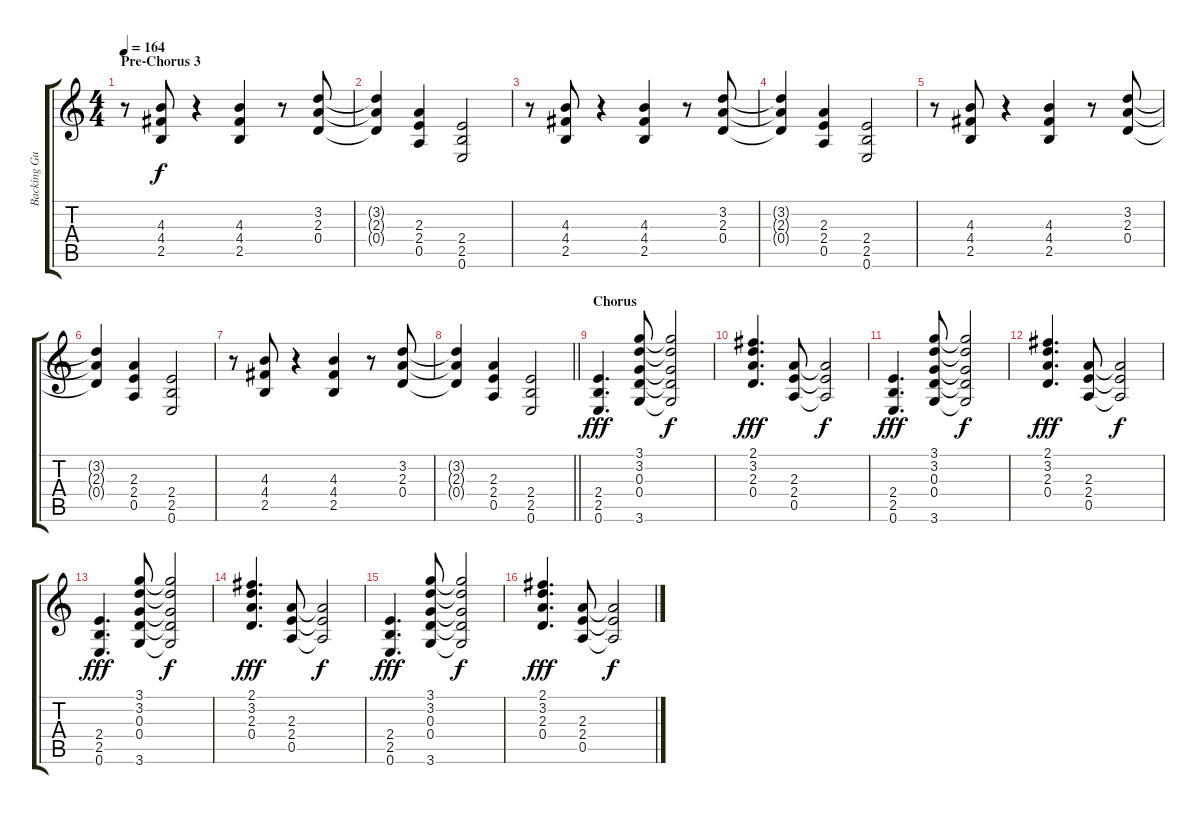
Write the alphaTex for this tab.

\track ("Backing Guitar " "Backing Gu") {instrument distortionguitar}
\staff {score tabs}
\tuning (E4 B3 G3 D3 A2 E2) {hide}
\ts (4 4)
\section ("" "Pre-Chorus 3")
\tempo 164
\clef g2
\ks c
r.8{dy f} (4.3 4.4 2.5).8 r.4 (4.3 4.4 2.5).4 r.8 (3.2 2.3 0.4).8 |
(3.2{t} 2.3{t} 0.4{t}).4 (2.3 2.4 0.5).4 (2.4 2.5 0.6).2 |
r.8 (4.3 4.4 2.5).8 r.4 (4.3 4.4 2.5).4 r.8 (3.2 2.3 0.4).8 |
(3.2{t} 2.3{t} 0.4{t}).4 (2.3 2.4 0.5).4 (2.4 2.5 0.6).2 |
r.8 (4.3 4.4 2.5).8 r.4 (4.3 4.4 2.5).4 r.8 (3.2 2.3 0.4).8 |
(3.2{t} 2.3{t} 0.4{t}).4 (2.3 2.4 0.5).4 (2.4 2.5 0.6).2 |
r.8 (4.3 4.4 2.5).8 r.4 (4.3 4.4 2.5).4 r.8 (3.2 2.3 0.4).8 |
\barLineRight lightlight
(3.2{t} 2.3{t} 0.4{t}).4 (2.3 2.4 0.5).4 (2.4 2.5 0.6).2 |
\section ("" "Chorus")
(2.4 2.5 0.6).4{d dy fff} (3.1 3.2 0.3 0.4 3.6).8 (3.1{t} 3.2{t} 0.3{t} 0.4{t} 3.6{t}).2{dy f} |
(2.1 3.2 2.3 0.4).4{d dy fff} (2.3 2.4 0.5).8 (2.3{t} 2.4{t} 0.5{t}).2{dy f} |
(2.4 2.5 0.6).4{d dy fff} (3.1 3.2 0.3 0.4 3.6).8 (3.1{t} 3.2{t} 0.3{t} 0.4{t} 3.6{t}).2{dy f} |
(2.1 3.2 2.3 0.4).4{d dy fff} (2.3 2.4 0.5).8 (2.3{t} 2.4{t} 0.5{t}).2{dy f} |
(2.4 2.5 0.6).4{d dy fff} (3.1 3.2 0.3 0.4 3.6).8 (3.1{t} 3.2{t} 0.3{t} 0.4{t} 3.6{t}).2{dy f} |
(2.1 3.2 2.3 0.4).4{d dy fff} (2.3 2.4 0.5).8 (2.3{t} 2.4{t} 0.5{t}).2{dy f} |
(2.4 2.5 0.6).4{d dy fff} (3.1 3.2 0.3 0.4 3.6).8 (3.1{t} 3.2{t} 0.3{t} 0.4{t} 3.6{t}).2{dy f} |
(2.1 3.2 2.3 0.4).4{d dy fff} (2.3 2.4 0.5).8 (2.3{t} 2.4{t} 0.5{t}).2{dy f}
